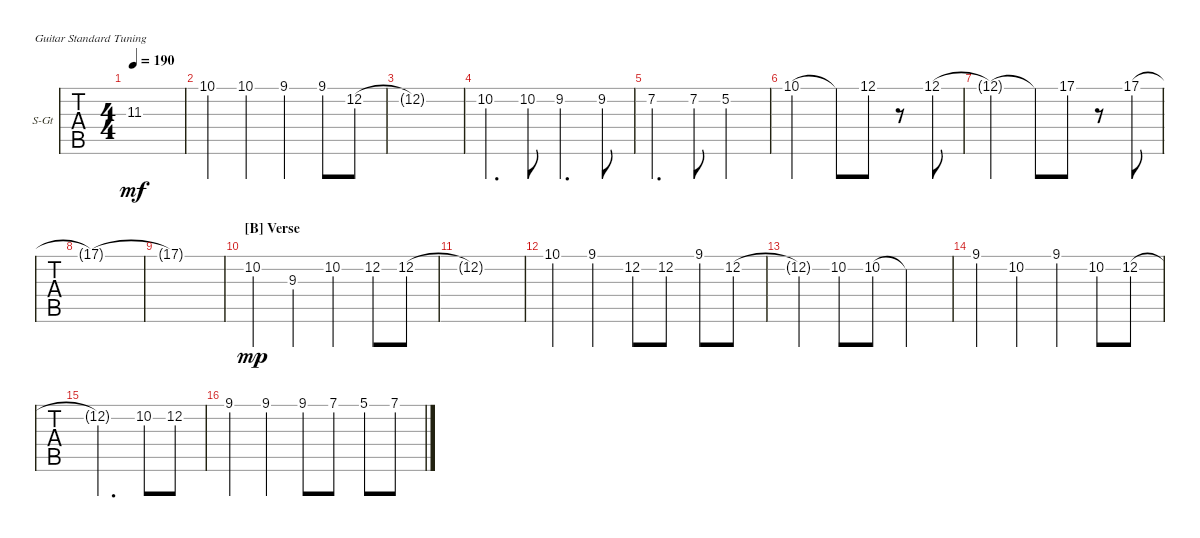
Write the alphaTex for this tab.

\defaultSystemsLayout 4
\bracketExtendMode groupsimilarinstruments
\firstSystemTrackNameOrientation horizontal
\otherSystemsTrackNameOrientation horizontal
\track ("Vocals" "S-Gt") {mute instrument acousticguitarsteel}
\staff {tabs}
\tuning (E4 B3 G3 D3 A2 E2)
\ts (4 4)
\tempo 190
\clef g2
\ks c
11.3{t}.1{dy mf} |
10.1.4 10.1.4 9.1.4 9.1.8 12.2.8 |
12.2{t}.1 |
10.2.4{d} 10.2.8 9.2.4{d} 9.2.8 |
7.2.4{d} 7.2.8 5.2.2 |
10.1.2 10.1{t}.8 12.1.8 r.8 12.1.8 |
12.1{t}.2 12.1{t}.8 17.1.8 r.8 17.1.8 |
17.1{t}.1 |
17.1{t}.1 |
\section ("B" "Verse")
10.2.4{dy mp} 9.3.4 10.2.4 12.2.8 12.2.8 |
12.2{t}.1 |
10.1.4 9.1.4 12.2.8 12.2.8 9.1.8 12.2.8 |
12.2{t}.4 10.2.8 10.2.8 10.2{t}.2 |
9.1.4 10.2.4 9.1.4 10.2.8 12.2.8 |
12.2{t}.2{d} 10.2.8 12.2.8 |
9.1.4 9.1.4 9.1.8 7.1.8 5.1.8 7.1.8
